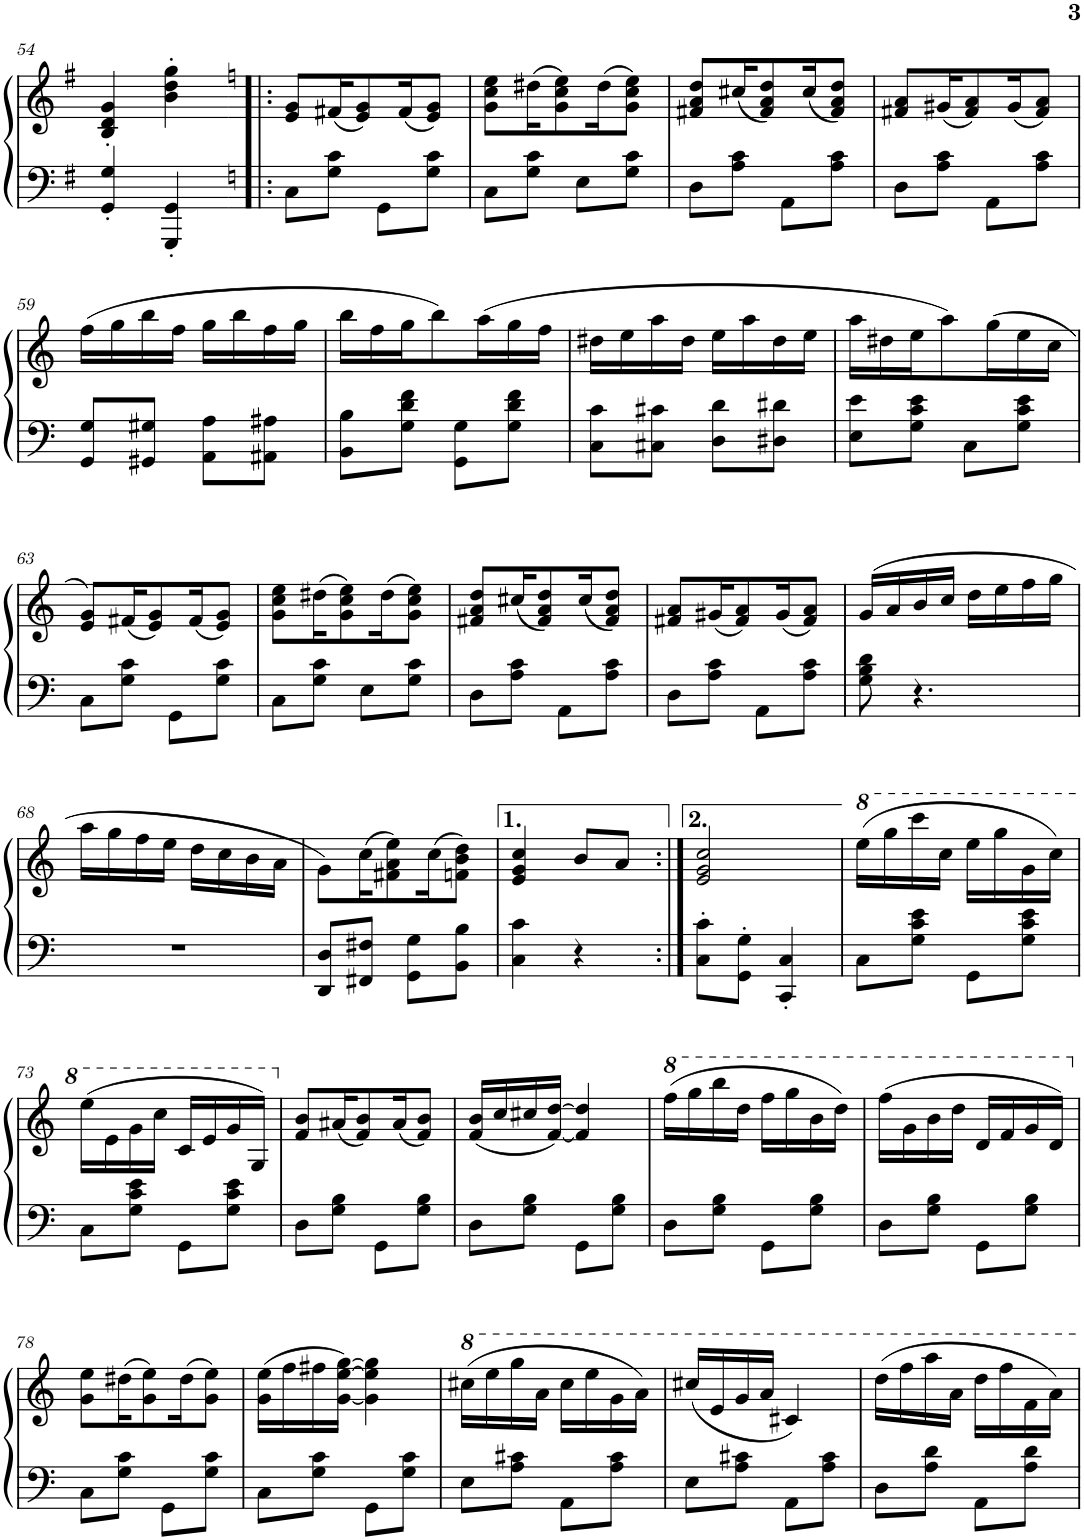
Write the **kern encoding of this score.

**kern	**kern
*part1	*part1
*staff2	*staff1
*I"Piano	*
*I'Pno.	*
!!LO:PB:g=z
*clefF4	*clefG2
*k[f#]	*k[f#]
*M2/4	*M2/4
=54	=54
4GG/' 4G/'	4B/' 4d/' 4g/'
4GGG/' 4GG/'	4b\' 4dd\' 4gg\'
=55!|:	=55!|:
*k[]	*k[]
8C\L	8e/ 8g/L
8G\ 8c\J	(16f#X/K
.	8e/ 8g/)
8GG\L	.
.	(16f#/K
8G\ 8c\J	8e/ 8g/J)
=56	=56
8C\L	8g\ 8cc\ 8ee\L
8G\ 8c\J	(16dd#X\K
.	8g\ 8cc\ 8ee\)
8E\L	.
.	(16dd#\K
8G\ 8c\J	8g\ 8cc\ 8ee\J)
=57	=57
8D\L	8f#X/ 8a/ 8dd/L
8A\ 8c\J	(16cc#X/K
.	8f#/ 8a/ 8dd/)
8AA\L	.
.	(16cc#/K
8A\ 8c\J	8f#/ 8a/ 8dd/J)
=58	=58
8D\L	8f#X/ 8a/L
8A\ 8c\J	(16g#X/K
.	8f#/ 8a/)
8AA\L	.
.	(16g#/K
8A\ 8c\J	8f#/ 8a/J)
!!LO:LB:g=z
=59	=59
8GG/ 8G/L	(16ff\LL
.	16gg\
8GG#X/ 8G#X/J	16bb\
.	16ff\JJ
8AA\ 8A\L	16gg\LL
.	16bb\
8AA#X\ 8A#X\J	16ff\
.	16gg\JJ
=60	=60
8BB\ 8B\L	16bb\LL
.	16ff\
8G\ 8d\ 8f\J	16gg\J
.	8bb\)
8GG\ 8G\L	.
.	(16aa\L
8G\ 8d\ 8f\J	16gg\
.	16ff\JJ
=61	=61
8C\ 8c\L	16dd#X\LL
.	16ee\
8C#X\ 8c#X\J	16aa\
.	16dd#\JJ
8D\ 8d\L	16ee\LL
.	16aa\
8D#X\ 8d#X\J	16dd#\
.	16ee\JJ
=62	=62
8E\ 8e\L	16aa\LL
.	16dd#X\
8G\ 8c\ 8e\J	16ee\J
.	8aa\)
8C\L	.
.	(16gg\L
8G\ 8c\ 8e\J	16ee\
.	16cc\JJ
!!LO:LB:g=z
=63	=63
8C\L	8e/ 8g/L)
8G\ 8c\J	(16f#X/K
.	8e/ 8g/)
8GG\L	.
.	(16f#/K
8G\ 8c\J	8e/ 8g/J)
=64	=64
8C\L	8g\ 8cc\ 8ee\L
8G\ 8c\J	(16dd#X\K
.	8g\ 8cc\ 8ee\)
8E\L	.
.	(16dd#\K
8G\ 8c\J	8g\ 8cc\ 8ee\J)
=65	=65
8D\L	8f#X/ 8a/ 8dd/L
8A\ 8c\J	(16cc#X/K
.	8f#/ 8a/ 8dd/)
8AA\L	.
.	(16cc#/K
8A\ 8c\J	8f#/ 8a/ 8dd/J)
=66	=66
8D\L	8f#X/ 8a/L
8A\ 8c\J	(16g#X/K
.	8f#/ 8a/)
8AA\L	.
.	(16g#/K
8A\ 8c\J	8f#/ 8a/J)
=67	=67
8G\ 8B\ 8d\	(16g/LL
.	16a/
4.r	16b/
.	16cc/JJ
.	16dd\LL
.	16ee\
.	16ff\
.	16gg\JJ
!!LO:LB:g=z
=68	=68
2r	16aa\LL
.	16gg\
.	16ff\
.	16ee\JJ
.	16dd\LL
.	16cc\
.	16b\
.	16a\JJ
=69	=69
8DD/ 8D/L	8g\L)
8FF#X/ 8F#X/J	(16cc\K
.	8f#X\ 8a\ 8ee\)
8GG\ 8G\L	.
.	(16cc\K
8BB\ 8B\J	8fn\ 8b\ 8dd\J)
=70	=70
4C\ 4c\	4e/ 4g/ 4cc/
4r	8b/L
.	8a/J
=71:|!	=71:|!
8C\' 8c\'L	2e/ 2g/ 2cc/
8GG\' 8G\'J	.
4CC/' 4C/'	.
=72	=72
*	*8va
8C\L	(16eee\LL
.	16ggg\
8G\ 8c\ 8e\J	16cccc\
.	16ccc\JJ
8GG\L	16eee\LL
.	16ggg\
8G\ 8c\ 8e\J	16gg\
.	16ccc\JJ)
!!LO:LB:g=z
=73	=73
8C\L	(>16eee\LL
.	16ee\
8G\ 8c\ 8e\J	16gg\
.	16ccc\JJ
8GG\L	16cc/LL
.	16ee/
8G\ 8c\ 8e\J	16gg/
.	16g/JJ)
=74	=74
*	*X8va
8D\L	8f/ 8b/L
8G\ 8B\J	(16a#X/K
.	8f/ 8b/)
8GG\L	.
.	(16a#/K
8G\ 8B\J	8f/ 8b/J)
=75	=75
8D\L	(16f/ 16b/LL
.	16cc/
8G\ 8B\J	16cc#X/
.	[16f/ [16dd/JJ)
8GG\L	4f/] 4dd/]
8G\ 8B\J	.
=76	=76
*	*8va
8D\L	(16fff\LL
.	16ggg\
8G\ 8B\J	16bbb\
.	16ddd\JJ
8GG\L	16fff\LL
.	16ggg\
8G\ 8B\J	16bb\
.	16ddd\JJ)
=77	=77
8D\L	(16fff\LL
.	16gg\
8G\ 8B\J	16bb\
.	16ddd\JJ
8GG\L	16dd/LL
.	16ff/
8G\ 8B\J	16gg/
.	16dd/JJ)
!!LO:LB:g=z
=78	=78
*	*X8va
8C\L	8g\ 8ee\L
8G\ 8c\J	(16dd#X\K
.	8g\ 8ee\)
8GG\L	.
.	(16dd#\K
8G\ 8c\J	8g\ 8ee\J)
=79	=79
8C\L	(16g\ 16ee\LL
.	16ff\
8G\ 8c\J	16ff#X\
.	[16g\ [16ee\ [16gg\JJ)
8GG\L	4g\] 4ee\] 4gg\]
8G\ 8c\J	.
=80	=80
8E\L	(16ccc#X\LL
.	16eee\
8A\ 8c#X\J	16ggg\
.	16aa\JJ
8AA\L	16ccc#\LL
.	16eee\
8A\ 8c#\J	16gg\
.	16aa\JJ)
=81	=81
8E\L	(16ccc#X/LL
.	16ee/
8A\ 8c#X\J	16gg/
.	16aa/JJ
8AA\L	4cc#X/)
8A\ 8c#\J	.
=82	=82
8D\L	(16ddd\LL
.	16fff\
8A\ 8d\J	16aaa\
.	16aa\JJ
8AA\L	16ddd\LL
.	16fff\
8A\ 8d\J	16ff\
.	16aa\JJ)
=	=
*-	*-
